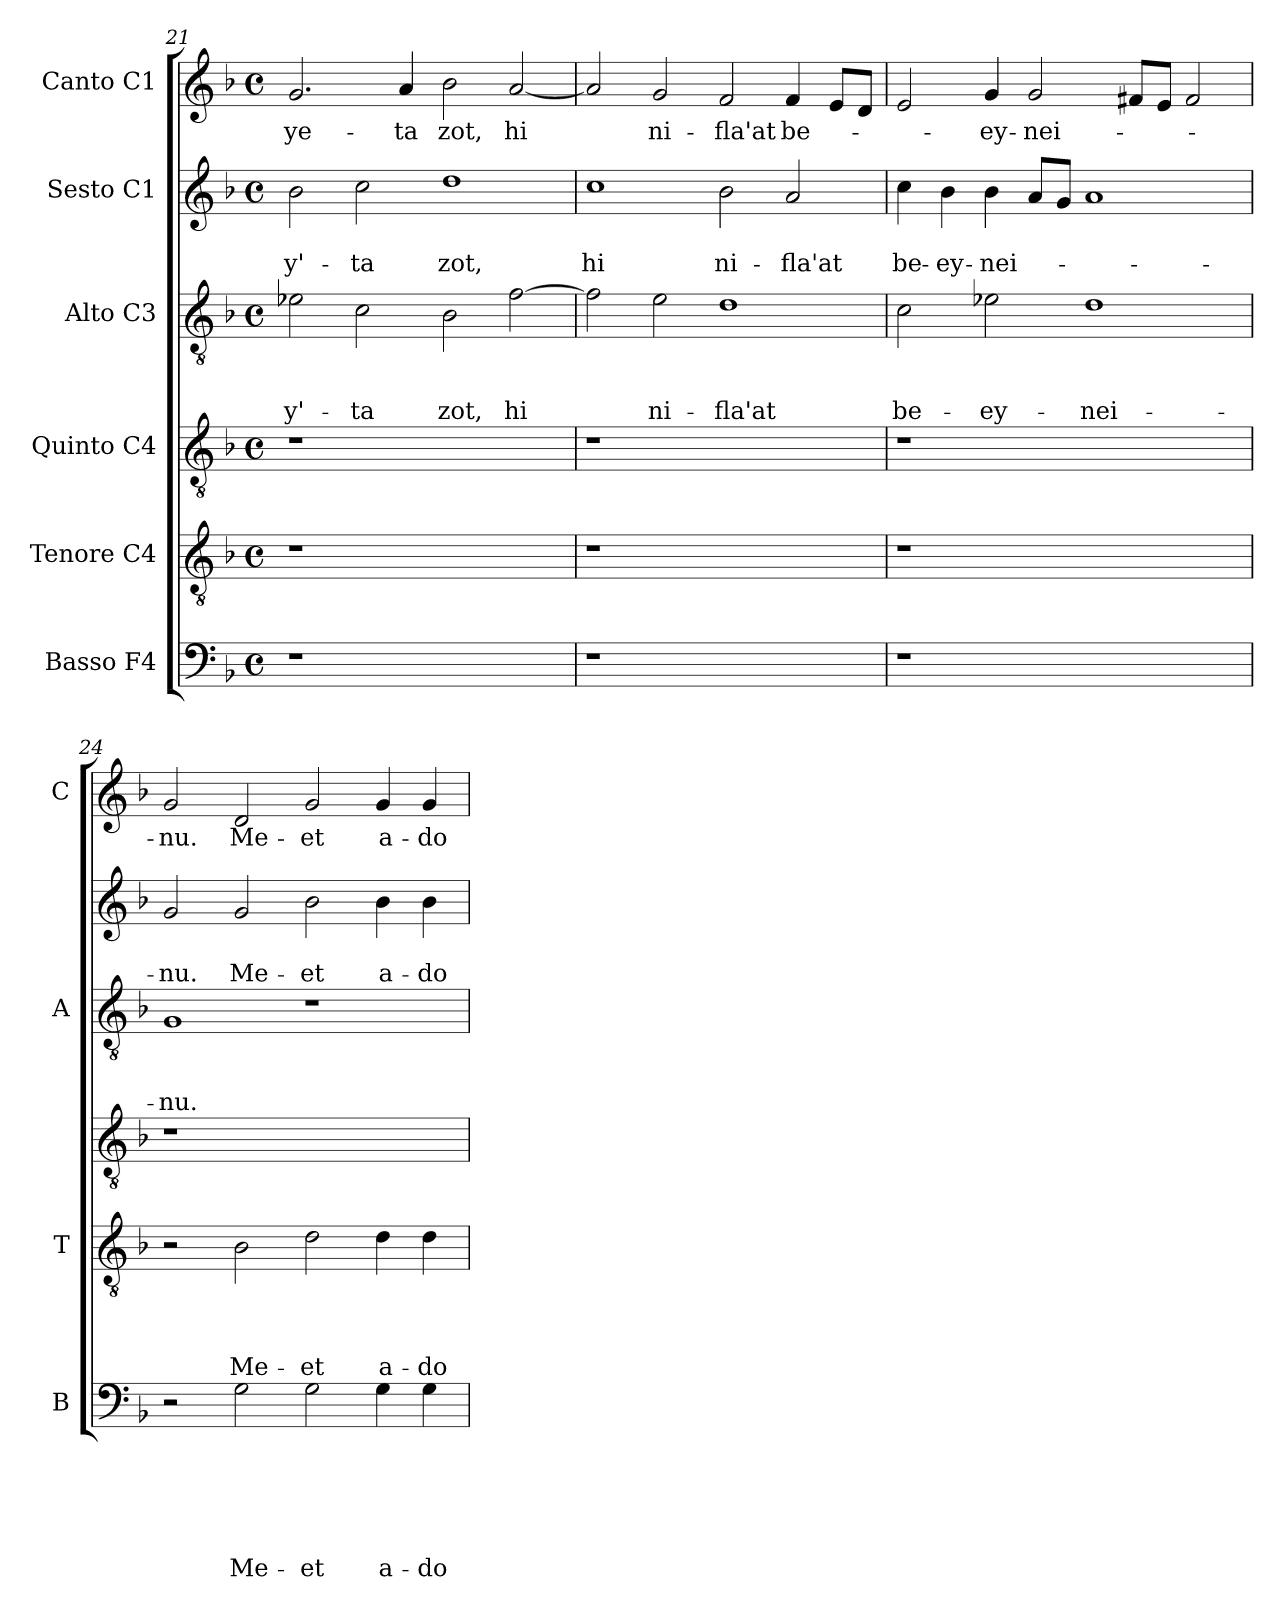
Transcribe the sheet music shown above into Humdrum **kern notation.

**kern	**text	**text	**text	**text	**text	**text	**kern	**text	**text	**text	**text	**kern	**kern	**text	**text	**text	**kern	**text	**text	**kern	**text
*part6	*part6	*part6	*part6	*part6	*part6	*part6	*part5	*part5	*part5	*part5	*part5	*part4	*part3	*part3	*part3	*part3	*part2	*part2	*part2	*part1	*part1
*staff6	*staff6	*staff6	*staff6	*staff6	*staff6	*staff6	*staff5	*staff5	*staff5	*staff5	*staff5	*staff4	*staff3	*staff3	*staff3	*staff3	*staff2	*staff2	*staff2	*staff1	*staff1
*I"Basso F4	*	*	*	*	*	*	*I"Tenore C4	*	*	*	*	*I"Quinto C4	*I"Alto C3	*	*	*	*I"Sesto C1	*	*	*I"Canto C1	*
*I'B	*	*	*	*	*	*	*I'T	*	*	*	*	*	*I'A	*	*	*	*	*	*	*I'C	*
!!LO:LB:g=z
*clefF4	*	*	*	*	*	*	*clefGv2	*	*	*	*	*clefGv2	*clefGv2	*	*	*	*clefG2	*	*	*clefG2	*
*k[b-]	*	*	*	*	*	*	*k[b-]	*	*	*	*	*k[b-]	*k[b-]	*	*	*	*k[b-]	*	*	*k[b-]	*
*F:	*	*	*	*	*	*	*F:	*	*	*	*	*F:	*F:	*	*	*	*F:	*	*	*F:	*
*M4/4	*	*	*	*	*	*	*M4/4	*	*	*	*	*M4/4	*M4/4	*	*	*	*M4/4	*	*	*M4/4	*
*met(c)	*	*	*	*	*	*	*met(c)	*	*	*	*	*met(c)	*met(c)	*	*	*	*met(c)	*	*	*met(c)	*
=21	=21	=21	=21	=21	=21	=21	=21	=21	=21	=21	=21	=21	=21	=21	=21	=21	=21	=21	=21	=21	=21
!	!	!	!	!	!	!	!	!	!	!	!	!	!	!	!	!LO:LY:b	!	!	!LO:LY:b	!	!LO:LY:b
1r	.	.	.	.	.	.	1r	.	.	.	.	1r	2e-X\	.	.	-y'-	2b-\	.	-y'-	2.g/	-ye-
!	!	!	!	!	!	!	!	!	!	!	!	!	!	!	!	!LO:LY:b	!	!	!LO:LY:b	!	!
.	.	.	.	.	.	.	.	.	.	.	.	.	2c\	.	.	-ta	2cc\	.	-ta	.	.
!	!	!	!	!	!	!	!	!	!	!	!	!	!	!	!	!	!	!	!	!	!LO:LY:b
.	.	.	.	.	.	.	.	.	.	.	.	.	.	.	.	.	.	.	.	4a/	-ta
!	!	!	!	!	!	!	!	!	!	!	!	!	!	!	!	!LO:LY:b	!	!	!LO:LY:b	!	!LO:LY:b
1ryy	.	.	.	.	.	.	1ryy	.	.	.	.	1ryy	2B-\	.	.	zot,	1dd	.	zot,	2b-\	zot,
!	!	!	!	!	!	!	!	!	!	!	!	!	!	!	!	!LO:LY:b	!	!	!	!	!LO:LY:b
.	.	.	.	.	.	.	.	.	.	.	.	.	[2f\	.	.	hi	.	.	.	[2a/	hi
=22	=22	=22	=22	=22	=22	=22	=22	=22	=22	=22	=22	=22	=22	=22	=22	=22	=22	=22	=22	=22	=22
!	!	!	!	!	!	!	!	!	!	!	!	!	!	!	!	!	!	!	!LO:LY:b	!	!
1r	.	.	.	.	.	.	1r	.	.	.	.	1r	2f\]	.	.	.	1cc	.	hi	2a/]	.
!	!	!	!	!	!	!	!	!	!	!	!	!	!	!	!	!LO:LY:b	!	!	!	!	!LO:LY:b
.	.	.	.	.	.	.	.	.	.	.	.	.	2e\	.	.	ni-	.	.	.	2g/	ni-
!	!	!	!	!	!	!	!	!	!	!	!	!	!	!	!	!LO:LY:b	!	!	!LO:LY:b	!	!LO:LY:b
1ryy	.	.	.	.	.	.	1ryy	.	.	.	.	1ryy	1d	.	.	-fla'at	2b-\	.	ni-	2f/	-fla'at
!	!	!	!	!	!	!	!	!	!	!	!	!	!	!	!	!	!	!	!LO:LY:b	!	!LO:LY:b
.	.	.	.	.	.	.	.	.	.	.	.	.	.	.	.	.	2a/	.	-fla'at	4f/	be-
.	.	.	.	.	.	.	.	.	.	.	.	.	.	.	.	.	.	.	.	8e/L	.
.	.	.	.	.	.	.	.	.	.	.	.	.	.	.	.	.	.	.	.	8d/J	.
=23	=23	=23	=23	=23	=23	=23	=23	=23	=23	=23	=23	=23	=23	=23	=23	=23	=23	=23	=23	=23	=23
!	!	!	!	!	!	!	!	!	!	!	!	!	!	!	!	!LO:LY:b	!	!	!LO:LY:b	!	!
1r	.	.	.	.	.	.	1r	.	.	.	.	1r	2c\	.	.	be-	4cc\	.	be-	2e/	.
!	!	!	!	!	!	!	!	!	!	!	!	!	!	!	!	!	!	!	!LO:LY:b	!	!
.	.	.	.	.	.	.	.	.	.	.	.	.	.	.	.	.	4b-\	.	-ey-	.	.
!	!	!	!	!	!	!	!	!	!	!	!	!	!	!	!	!LO:LY:b	!	!	!LO:LY:b	!	!LO:LY:b
.	.	.	.	.	.	.	.	.	.	.	.	.	2e-X\	.	.	-ey-	4b-\	.	-nei-	4g/	-ey-
!	!	!	!	!	!	!	!	!	!	!	!	!	!	!	!	!	!	!	!	!	!LO:LY:b
.	.	.	.	.	.	.	.	.	.	.	.	.	.	.	.	.	8a/L	.	.	2g/	-nei-
.	.	.	.	.	.	.	.	.	.	.	.	.	.	.	.	.	8g/J	.	.	.	.
!	!	!	!	!	!	!	!	!	!	!	!	!	!	!	!	!LO:LY:b	!	!	!	!	!
1ryy	.	.	.	.	.	.	1ryy	.	.	.	.	1ryy	1d	.	.	-nei-	1a	.	.	.	.
.	.	.	.	.	.	.	.	.	.	.	.	.	.	.	.	.	.	.	.	8f#X/L	.
.	.	.	.	.	.	.	.	.	.	.	.	.	.	.	.	.	.	.	.	8e/J	.
.	.	.	.	.	.	.	.	.	.	.	.	.	.	.	.	.	.	.	.	2f#/	.
=24	=24	=24	=24	=24	=24	=24	=24	=24	=24	=24	=24	=24	=24	=24	=24	=24	=24	=24	=24	=24	=24
!	!	!	!	!	!	!	!	!	!	!	!	!	!	!	!	!LO:LY:b	!	!	!LO:LY:b	!	!LO:LY:b
2r	.	.	.	.	.	.	2r	.	.	.	.	1r	1G	.	.	-nu.	2g/	.	-nu.	2g/	-nu.
!	!	!	!	!	!	!LO:LY:b	!	!	!	!	!LO:LY:b	!	!	!	!	!	!	!	!LO:LY:b	!	!LO:LY:b
2G\	.	.	.	.	.	Me-	2B-\	.	.	.	Me-	.	.	.	.	.	2g/	.	Me-	2d/	Me-
!	!	!	!	!	!	!LO:LY:b	!	!	!	!	!LO:LY:b	!	!	!	!	!	!	!	!LO:LY:b	!	!LO:LY:b
2G\	.	.	.	.	.	-et	2d\	.	.	.	-et	1ryy	1r	.	.	.	2b-\	.	-et	2g/	-et
!	!	!	!	!	!	!LO:LY:b	!	!	!	!	!LO:LY:b	!	!	!	!	!	!	!	!LO:LY:b	!	!LO:LY:b
4G\	.	.	.	.	.	a-	4d\	.	.	.	a-	.	.	.	.	.	4b-\	.	a-	4g/	a-
!	!	!	!	!	!	!LO:LY:b	!	!	!	!	!LO:LY:b	!	!	!	!	!	!	!	!LO:LY:b	!	!LO:LY:b
4G\	.	.	.	.	.	-do-	4d\	.	.	.	-do-	.	.	.	.	.	4b-\	.	-do-	4g/	-do-
=	=	=	=	=	=	=	=	=	=	=	=	=	=	=	=	=	=	=	=	=	=
*-	*-	*-	*-	*-	*-	*-	*-	*-	*-	*-	*-	*-	*-	*-	*-	*-	*-	*-	*-	*-	*-
